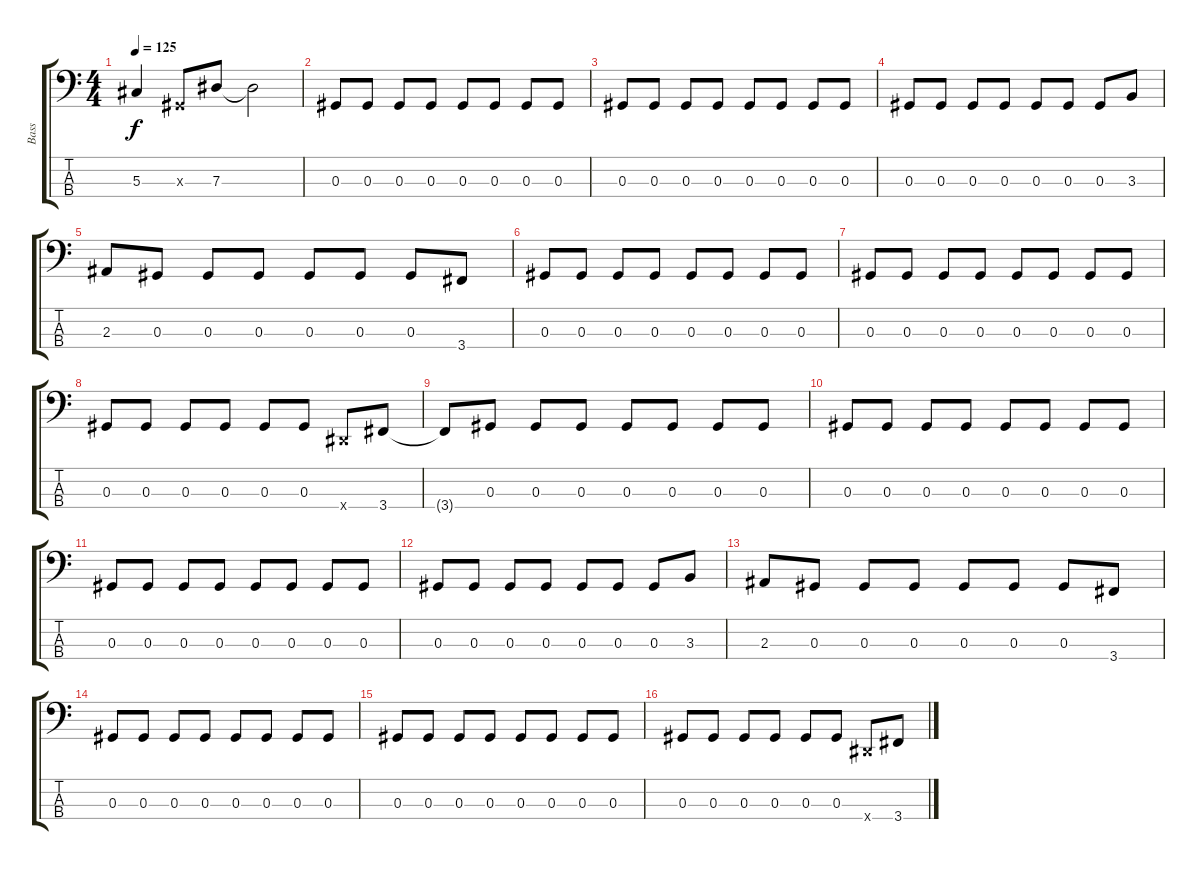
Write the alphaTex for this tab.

\track ("Bass" "Bass") {instrument electricbassfinger}
\staff {score tabs}
\tuning (Gb2 Db2 Ab1 Eb1) {hide}
\ts (4 4)
\tempo 125
\clef f4
\ks c
5.3.4{dy f} 0.3{x}.8 7.3.8 7.3{t}.2 |
0.3.8 0.3.8 0.3.8 0.3.8 0.3.8 0.3.8 0.3.8 0.3.8 |
0.3.8 0.3.8 0.3.8 0.3.8 0.3.8 0.3.8 0.3.8 0.3.8 |
0.3.8 0.3.8 0.3.8 0.3.8 0.3.8 0.3.8 0.3.8 3.3.8 |
2.3.8 0.3.8 0.3.8 0.3.8 0.3.8 0.3.8 0.3.8 3.4.8 |
0.3.8 0.3.8 0.3.8 0.3.8 0.3.8 0.3.8 0.3.8 0.3.8 |
0.3.8 0.3.8 0.3.8 0.3.8 0.3.8 0.3.8 0.3.8 0.3.8 |
0.3.8 0.3.8 0.3.8 0.3.8 0.3.8 0.3.8 0.4{x}.8 3.4.8 |
3.4{t}.8 0.3.8 0.3.8 0.3.8 0.3.8 0.3.8 0.3.8 0.3.8 |
0.3.8 0.3.8 0.3.8 0.3.8 0.3.8 0.3.8 0.3.8 0.3.8 |
0.3.8 0.3.8 0.3.8 0.3.8 0.3.8 0.3.8 0.3.8 0.3.8 |
0.3.8 0.3.8 0.3.8 0.3.8 0.3.8 0.3.8 0.3.8 3.3.8 |
2.3.8 0.3.8 0.3.8 0.3.8 0.3.8 0.3.8 0.3.8 3.4.8 |
0.3.8 0.3.8 0.3.8 0.3.8 0.3.8 0.3.8 0.3.8 0.3.8 |
0.3.8 0.3.8 0.3.8 0.3.8 0.3.8 0.3.8 0.3.8 0.3.8 |
0.3.8 0.3.8 0.3.8 0.3.8 0.3.8 0.3.8 0.4{x}.8 3.4.8
